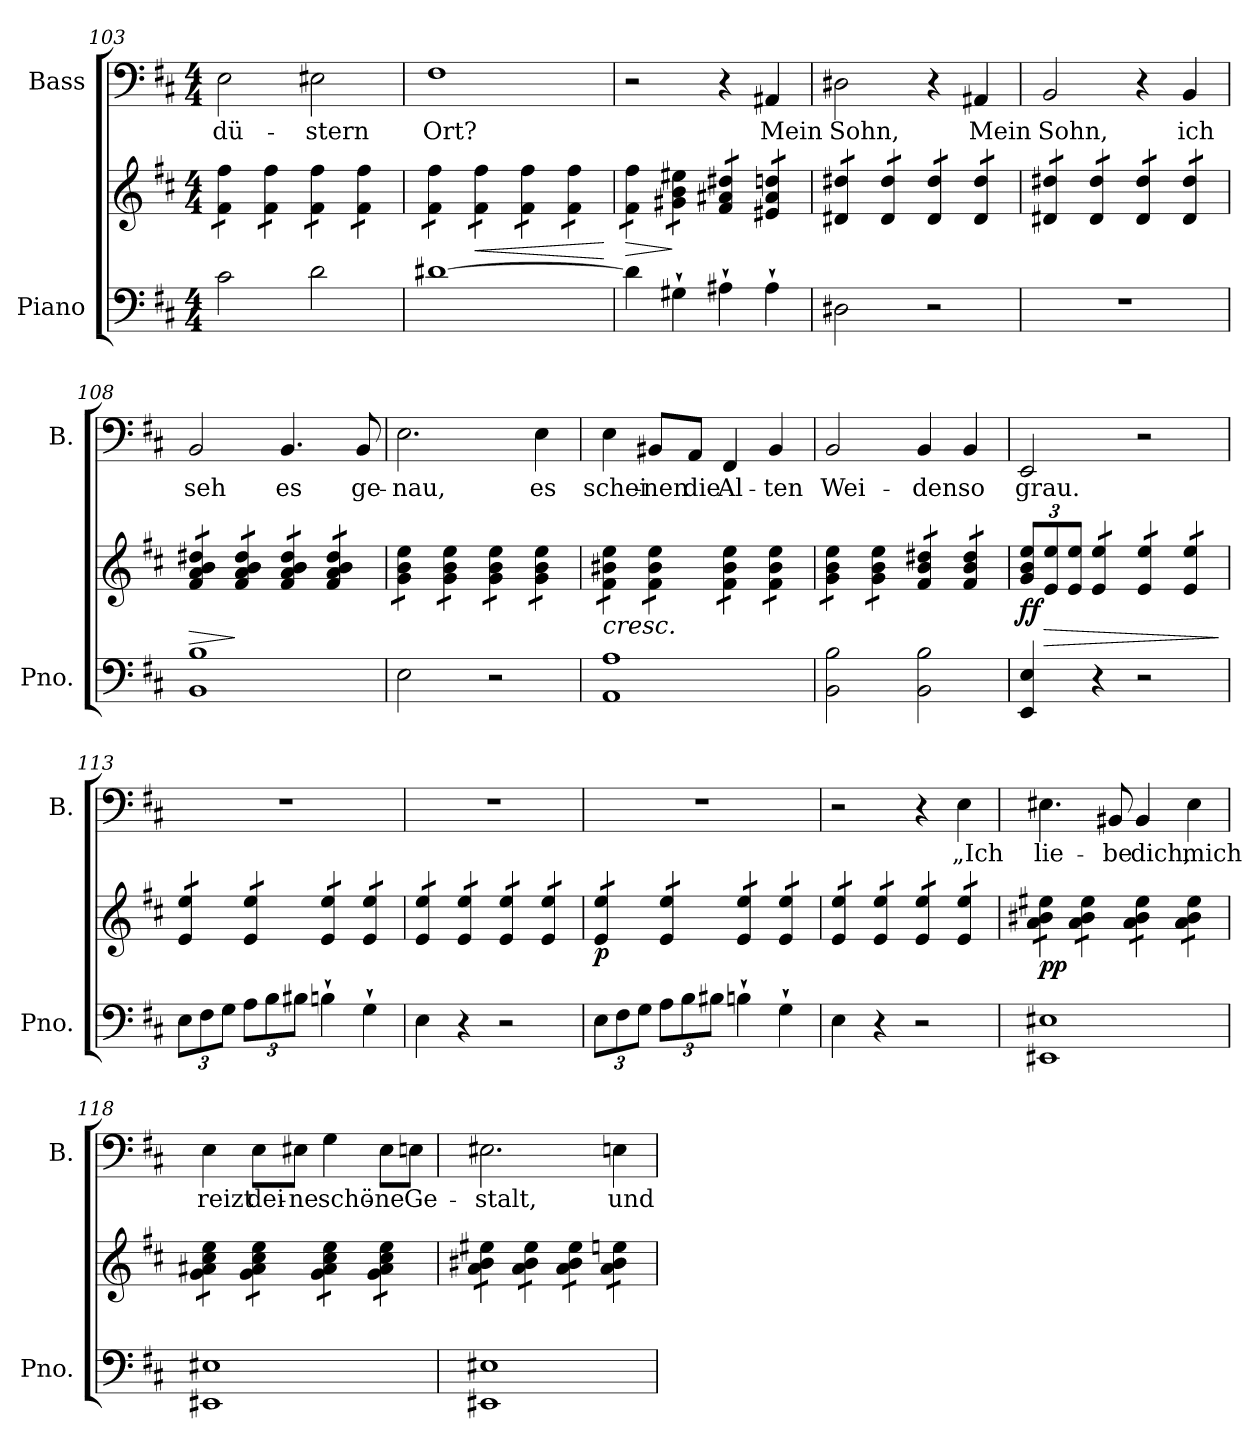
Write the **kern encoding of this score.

**kern	**kern	**dynam	**kern	**text
*part2	*part2	*part2	*part1	*part1
*staff3	*staff2	*staff2/3	*staff1	*staff1
*I"Piano	*	*	*I"Bass	*
*I'Pno.	*	*	*I'B.	*
*clefF4	*clefG2	*	*clefF4	*
*k[f#c#]	*k[f#c#]	*	*k[f#c#]	*
*M4/4	*M4/4	*	*M4/4	*
=103	=103	=103	=103	=103
!	!LO:TX:b:i:t=decresc.	!	!	!
!	!	!	!	!LO:LY:b
*	*tremolo	*	*	*
2c#\	12f#\ 12ff#\L	.	2E\	dü-
.	12f#\ 12ff#\	.	.	.
.	12f#\ 12ff#\J	.	.	.
.	12f#\ 12ff#\L	.	.	.
.	12f#\ 12ff#\	.	.	.
.	12f#\ 12ff#\J	.	.	.
!	!	!	!	!LO:LY:b
2d\	12f#\ 12ff#\L	.	2E#X\	-stern
.	12f#\ 12ff#\	.	.	.
.	12f#\ 12ff#\J	.	.	.
.	12f#\ 12ff#\L	.	.	.
.	12f#\ 12ff#\	.	.	.
.	12f#\ 12ff#\J	.	.	.
!!LO:LB:g=z
=104	=104	=104	=104	=104
!	!	!	!	!LO:LY:b
[1d#X	12f#\ 12ff#\L	.	1F#	Ort?
.	12f#\ 12ff#\	.	.	.
.	12f#\ 12ff#\J	.	.	.
!	!	!LO:HP:b	!	!
.	12f#\ 12ff#\L	<	.	.
.	12f#\ 12ff#\	.	.	.
.	12f#\ 12ff#\J	.	.	.
.	12f#\ 12ff#\L	.	.	.
.	12f#\ 12ff#\	.	.	.
.	12f#\ 12ff#\J	.	.	.
.	12f#\ 12ff#\L	.	.	.
.	12f#\ 12ff#\	.	.	.
.	12f#\ 12ff#\J	.	.	.
.	.	[	.	.
=105	=105	=105	=105	=105
!	!	!LO:HP:b	!	!
4d#\]	12f#\ 12ff#\L	>	2r	.
.	12f#\ 12ff#\	.	.	.
.	12f#\ 12ff#\J	.	.	.
4G#X`\	12g#X\ 12b\ 12ee#X\L	]	.	.
.	12g#X\ 12b\ 12ee#X\	.	.	.
.	12g#X\ 12b\ 12ee#X\J	.	.	.
4A#X`\	12f#/ 12a#X/ 12dd#X/L	.	4r	.
.	12f#/ 12a#X/ 12dd#X/	.	.	.
.	12f#/ 12a#X/ 12dd#X/J	.	.	.
!	!	!	!	!LO:LY:b
4A#`\	12e#X/ 12a#/ 12ddn/L	.	4AA#X/	Mein
.	12e#X/ 12a#/ 12ddn/	.	.	.
.	12e#X/ 12a#/ 12ddn/J	.	.	.
=106	=106	=106	=106	=106
!	!	!	!	!LO:LY:b
2D#X\	12d#X/ 12dd#X/L	.	2D#X\	Sohn,
.	12d#X/ 12dd#X/	.	.	.
.	12d#X/ 12dd#X/J	.	.	.
.	12d#/ 12dd#/L	.	.	.
.	12d#/ 12dd#/	.	.	.
.	12d#/ 12dd#/J	.	.	.
2r	12d#/ 12dd#/L	.	4r	.
.	12d#/ 12dd#/	.	.	.
.	12d#/ 12dd#/J	.	.	.
!	!	!	!	!LO:LY:b
.	12d#/ 12dd#/L	.	4AA#X/	Mein
.	12d#/ 12dd#/	.	.	.
.	12d#/ 12dd#/J	.	.	.
=107	=107	=107	=107	=107
!	!	!	!	!LO:LY:b
1r	12d#X/ 12dd#X/L	.	2BB/	Sohn,
.	12d#X/ 12dd#X/	.	.	.
.	12d#X/ 12dd#X/J	.	.	.
.	12d#/ 12dd#/L	.	.	.
.	12d#/ 12dd#/	.	.	.
.	12d#/ 12dd#/J	.	.	.
.	12d#/ 12dd#/L	.	4r	.
.	12d#/ 12dd#/	.	.	.
.	12d#/ 12dd#/J	.	.	.
!	!	!	!	!LO:LY:b
.	12d#/ 12dd#/L	.	4BB/	ich
.	12d#/ 12dd#/	.	.	.
.	12d#/ 12dd#/J	.	.	.
=108	=108	=108	=108	=108
!	!	!LO:HP:b	!	!LO:LY:b
1BB 1B	12f#/ 12a/ 12b/ 12dd#X/L	>	2BB/	seh
.	12f#/ 12a/ 12b/ 12dd#X/	.	.	.
.	12f#/ 12a/ 12b/ 12dd#X/J	.	.	.
.	12f#/ 12a/ 12b/ 12dd#/L	]	.	.
.	12f#/ 12a/ 12b/ 12dd#/	.	.	.
.	12f#/ 12a/ 12b/ 12dd#/J	.	.	.
!	!	!	!	!LO:LY:b
.	12f#/ 12a/ 12b/ 12dd#/L	.	4.BB/	es
.	12f#/ 12a/ 12b/ 12dd#/	.	.	.
.	12f#/ 12a/ 12b/ 12dd#/J	.	.	.
.	12f#/ 12a/ 12b/ 12dd#/L	.	.	.
.	12f#/ 12a/ 12b/ 12dd#/	.	.	.
!	!	!	!	!LO:LY:b
.	.	.	8BB/	ge-
.	12f#/ 12a/ 12b/ 12dd#/J	.	.	.
!!LO:LB:g=z
=109	=109	=109	=109	=109
!	!	!	!	!LO:LY:b
2E\	12g\ 12b\ 12ee\L	.	2.E\	-nau,
.	12g\ 12b\ 12ee\	.	.	.
.	12g\ 12b\ 12ee\J	.	.	.
.	12g\ 12b\ 12ee\L	.	.	.
.	12g\ 12b\ 12ee\	.	.	.
.	12g\ 12b\ 12ee\J	.	.	.
2r	12g\ 12b\ 12ee\L	.	.	.
.	12g\ 12b\ 12ee\	.	.	.
.	12g\ 12b\ 12ee\J	.	.	.
!	!	!	!	!LO:LY:b
.	12g\ 12b\ 12ee\L	.	4E\	es
.	12g\ 12b\ 12ee\	.	.	.
.	12g\ 12b\ 12ee\J	.	.	.
=110	=110	=110	=110	=110
!	!LO:TX:b:i:t=cresc.	!	!	!
!	!	!	!	!LO:LY:b
1AA 1A	12f#\ 12b#X\ 12ee\L	.	4E\	schei-
.	12f#\ 12b#X\ 12ee\	.	.	.
.	12f#\ 12b#X\ 12ee\J	.	.	.
!	!	!	!	!LO:LY:b
.	12f#\ 12b#\ 12ee\L	.	8BB#X/L	-nen
.	12f#\ 12b#\ 12ee\	.	.	.
!	!	!	!	!LO:LY:b
.	.	.	8AA/J	die
.	12f#\ 12b#\ 12ee\J	.	.	.
!	!	!	!	!LO:LY:b
.	12f#\ 12b#\ 12ee\L	.	4FF#/	Al-
.	12f#\ 12b#\ 12ee\	.	.	.
.	12f#\ 12b#\ 12ee\J	.	.	.
!	!	!	!	!LO:LY:b
.	12f#\ 12b#\ 12ee\L	.	4BB#/	-ten
.	12f#\ 12b#\ 12ee\	.	.	.
.	12f#\ 12b#\ 12ee\J	.	.	.
=111	=111	=111	=111	=111
!	!	!	!	!LO:LY:b
2BB\ 2B\	12g\ 12b\ 12ee\L	.	2BB/	Wei-
.	12g\ 12b\ 12ee\	.	.	.
.	12g\ 12b\ 12ee\J	.	.	.
.	12g\ 12b\ 12ee\L	.	.	.
.	12g\ 12b\ 12ee\	.	.	.
.	12g\ 12b\ 12ee\J	.	.	.
!	!	!	!	!LO:LY:b
2BB\ 2B\	12f#/ 12b/ 12dd#X/L	.	4BB/	-den
.	12f#/ 12b/ 12dd#X/	.	.	.
.	12f#/ 12b/ 12dd#X/J	.	.	.
!	!	!	!	!LO:LY:b
.	12f#/ 12b/ 12dd#/L	.	4BB/	so
.	12f#/ 12b/ 12dd#/	.	.	.
.	12f#/ 12b/ 12dd#/J	.	.	.
*	*Xtremolo	*	*	*
=112	=112	=112	=112	=112
*	*Xbrackettup	*	*	*
!	!	!LO:DY:b	!	!LO:LY:b
4EE/ 4E/	12g/ 12b/ 12ee/L	ff	2EE/	grau.
!	!	!LO:HP:b	!	!
.	12e/ 12ee/	>	.	.
.	12e/ 12ee/J	.	.	.
*	*tremolo	*	*	*
4r	12e/ 12ee/L	.	.	.
.	12e/ 12ee/	.	.	.
.	12e/ 12ee/J	.	.	.
2r	12e/ 12ee/L	.	2r	.
.	12e/ 12ee/	.	.	.
.	12e/ 12ee/J	.	.	.
.	12e/ 12ee/L	.	.	.
.	12e/ 12ee/	.	.	.
.	12e/ 12ee/J	.	.	.
.	.	]	.	.
=113	=113	=113	=113	=113
*Xbrackettup	*brackettup	*	*	*
12E\L	12e/ 12ee/L	.	1r	.
12F#\	12e/ 12ee/	.	.	.
12G\J	12e/ 12ee/J	.	.	.
12A\L	12e/ 12ee/L	.	.	.
12B\	12e/ 12ee/	.	.	.
12B#X\J	12e/ 12ee/J	.	.	.
4Bn`\	12e/ 12ee/L	.	.	.
.	12e/ 12ee/	.	.	.
.	12e/ 12ee/J	.	.	.
4G`\	12e/ 12ee/L	.	.	.
.	12e/ 12ee/	.	.	.
.	12e/ 12ee/J	.	.	.
!!LO:PB:g=z
=114	=114	=114	=114	=114
4E\	12e/ 12ee/L	.	1r	.
.	12e/ 12ee/	.	.	.
.	12e/ 12ee/J	.	.	.
4r	12e/ 12ee/L	.	.	.
.	12e/ 12ee/	.	.	.
.	12e/ 12ee/J	.	.	.
2r	12e/ 12ee/L	.	.	.
.	12e/ 12ee/	.	.	.
.	12e/ 12ee/J	.	.	.
.	12e/ 12ee/L	.	.	.
.	12e/ 12ee/	.	.	.
.	12e/ 12ee/J	.	.	.
=115	=115	=115	=115	=115
!	!	!LO:DY:b	!	!
12E\L	12e/ 12ee/L	p	1r	.
12F#\	12e/ 12ee/	.	.	.
12G\J	12e/ 12ee/J	.	.	.
12A\L	12e/ 12ee/L	.	.	.
12B\	12e/ 12ee/	.	.	.
12B#X\J	12e/ 12ee/J	.	.	.
4Bn`\	12e/ 12ee/L	.	.	.
.	12e/ 12ee/	.	.	.
.	12e/ 12ee/J	.	.	.
4G`\	12e/ 12ee/L	.	.	.
.	12e/ 12ee/	.	.	.
.	12e/ 12ee/J	.	.	.
=116	=116	=116	=116	=116
4E\	12e/ 12ee/L	.	2r	.
.	12e/ 12ee/	.	.	.
.	12e/ 12ee/J	.	.	.
4r	12e/ 12ee/L	.	.	.
.	12e/ 12ee/	.	.	.
.	12e/ 12ee/J	.	.	.
2r	12e/ 12ee/L	.	4r	.
.	12e/ 12ee/	.	.	.
.	12e/ 12ee/J	.	.	.
!	!	!	!	!LO:LY:b
.	12e/ 12ee/L	.	4E\	„Ich
.	12e/ 12ee/	.	.	.
.	12e/ 12ee/J	.	.	.
=117	=117	=117	=117	=117
!	!	!LO:DY:b	!	!LO:LY:b
1EE#X 1E#X	12a\ 12b#X\ 12ee#X\L	pp	4.E#X\	lie-
.	12a\ 12b#X\ 12ee#X\	.	.	.
.	12a\ 12b#X\ 12ee#X\J	.	.	.
.	12a\ 12b#\ 12ee#\L	.	.	.
.	12a\ 12b#\ 12ee#\	.	.	.
!	!	!	!	!LO:LY:b
.	.	.	8BB#X/	-be
.	12a\ 12b#\ 12ee#\J	.	.	.
!	!	!	!	!LO:LY:b
.	12a\ 12b#\ 12ee#\L	.	4BB#/	dich,
.	12a\ 12b#\ 12ee#\	.	.	.
.	12a\ 12b#\ 12ee#\J	.	.	.
!	!	!	!	!LO:LY:b
.	12a\ 12b#\ 12ee#\L	.	4E#\	mich
.	12a\ 12b#\ 12ee#\	.	.	.
.	12a\ 12b#\ 12ee#\J	.	.	.
!!LO:LB:g=z
=118	=118	=118	=118	=118
!	!	!	!	!LO:LY:b
1EE#X 1E#X	12g\ 12a#X\ 12cc#\ 12ee\L	.	4E\	reizt
.	12g\ 12a#X\ 12cc#\ 12ee\	.	.	.
.	12g\ 12a#X\ 12cc#\ 12ee\J	.	.	.
!	!	!	!	!LO:LY:b
.	12g\ 12a#\ 12cc#\ 12ee\L	.	8E\L	dei-
.	12g\ 12a#\ 12cc#\ 12ee\	.	.	.
!	!	!	!	!LO:LY:b
.	.	.	8E#X\J	-ne
.	12g\ 12a#\ 12cc#\ 12ee\J	.	.	.
!	!	!	!	!LO:LY:b
.	12g\ 12a#\ 12cc#\ 12ee\L	.	4G\	schö-
.	12g\ 12a#\ 12cc#\ 12ee\	.	.	.
.	12g\ 12a#\ 12cc#\ 12ee\J	.	.	.
!	!	!	!	!LO:LY:b
.	12g\ 12a#\ 12cc#\ 12ee\L	.	8E#\L	-ne
.	12g\ 12a#\ 12cc#\ 12ee\	.	.	.
!	!	!	!	!LO:LY:b
.	.	.	8En\J	Ge-
.	12g\ 12a#\ 12cc#\ 12ee\J	.	.	.
=119	=119	=119	=119	=119
!	!	!	!	!LO:LY:b
1EE#X 1E#X	12a\ 12b#X\ 12ee#X\L	.	2.E#X\	-stalt,
.	12a\ 12b#X\ 12ee#X\	.	.	.
.	12a\ 12b#X\ 12ee#X\J	.	.	.
.	12a\ 12b#\ 12ee#\L	.	.	.
.	12a\ 12b#\ 12ee#\	.	.	.
.	12a\ 12b#\ 12ee#\J	.	.	.
.	12a\ 12b#\ 12ee#\L	.	.	.
.	12a\ 12b#\ 12ee#\	.	.	.
.	12a\ 12b#\ 12ee#\J	.	.	.
!	!	!	!	!LO:LY:b
.	12a\ 12b#\ 12een\L	.	4En\	und
.	12a\ 12b#\ 12een\	.	.	.
.	12a\ 12b#\ 12een\J	.	.	.
*	*Xtremolo	*	*	*
=	=	=	=	=
*-	*-	*-	*-	*-
